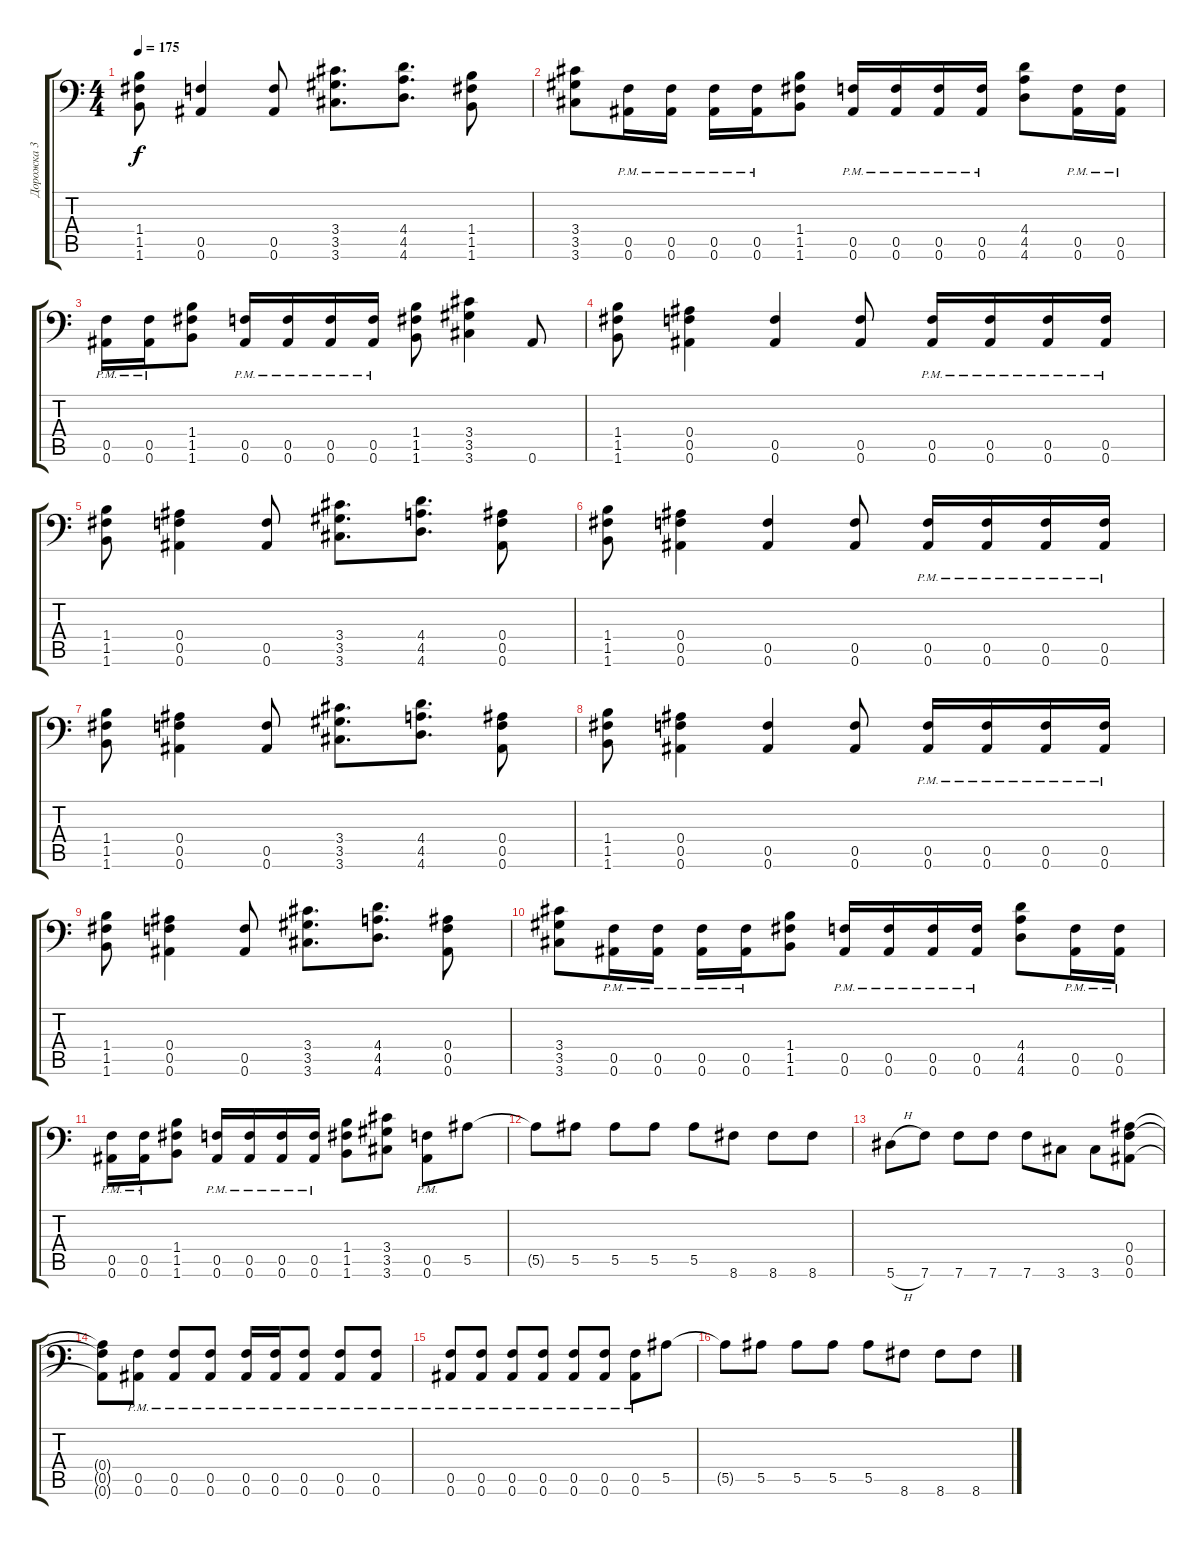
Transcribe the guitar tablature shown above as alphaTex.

\track ("Дорожка 3" "Дорожка 3") {instrument overdrivenguitar}
\staff {score tabs}
\tuning (C4 G3 Eb3 Bb2 F2 Bb1) {hide}
\ts (4 4)
\tempo 175
\clef f4
\ks c
(1.4 1.5 1.6).8{dy f} (0.5 0.6).4 (0.5 0.6).8 (3.4 3.5 3.6).8{d} (4.4 4.5 4.6).8{d} (1.4 1.5 1.6).8 |
(3.4 3.5 3.6).8 (0.5{pm} 0.6{pm}).16 (0.5{pm} 0.6{pm}).16 (0.5{pm} 0.6{pm}).16 (0.5{pm} 0.6{pm}).16 (1.4 1.5 1.6).8 (0.5{pm} 0.6{pm}).16 (0.5{pm} 0.6{pm}).16 (0.5{pm} 0.6{pm}).16 (0.5{pm} 0.6{pm}).16 (4.4 4.5 4.6).8 (0.5{pm} 0.6{pm}).16 (0.5{pm} 0.6{pm}).16 |
(0.5{pm} 0.6{pm}).16 (0.5{pm} 0.6{pm}).16 (1.4 1.5 1.6).8 (0.5{pm} 0.6{pm}).16 (0.5{pm} 0.6{pm}).16 (0.5{pm} 0.6{pm}).16 (0.5{pm} 0.6{pm}).16 (1.4 1.5 1.6).8 (3.4 3.5 3.6).4 0.6.8 |
(1.4 1.5 1.6).8 (0.4 0.5 0.6).4 (0.5 0.6).4 (0.5 0.6).8 (0.5{pm} 0.6{pm}).16 (0.5{pm} 0.6{pm}).16 (0.5{pm} 0.6{pm}).16 (0.5{pm} 0.6{pm}).16 |
(1.4 1.5 1.6).8 (0.4 0.5 0.6).4 (0.5 0.6).8 (3.4 3.5 3.6).8{d} (4.4 4.5 4.6).8{d} (0.4 0.5 0.6).8 |
(1.4 1.5 1.6).8 (0.4 0.5 0.6).4 (0.5 0.6).4 (0.5 0.6).8 (0.5{pm} 0.6{pm}).16 (0.5{pm} 0.6{pm}).16 (0.5{pm} 0.6{pm}).16 (0.5{pm} 0.6{pm}).16 |
(1.4 1.5 1.6).8 (0.4 0.5 0.6).4 (0.5 0.6).8 (3.4 3.5 3.6).8{d} (4.4 4.5 4.6).8{d} (0.4 0.5 0.6).8 |
(1.4 1.5 1.6).8 (0.4 0.5 0.6).4 (0.5 0.6).4 (0.5 0.6).8 (0.5{pm} 0.6{pm}).16 (0.5{pm} 0.6{pm}).16 (0.5{pm} 0.6{pm}).16 (0.5{pm} 0.6{pm}).16 |
(1.4 1.5 1.6).8 (0.4 0.5 0.6).4 (0.5 0.6).8 (3.4 3.5 3.6).8{d} (4.4 4.5 4.6).8{d} (0.4 0.5 0.6).8 |
(3.4 3.5 3.6).8 (0.5{pm} 0.6{pm}).16 (0.5{pm} 0.6{pm}).16 (0.5{pm} 0.6{pm}).16 (0.5{pm} 0.6{pm}).16 (1.4 1.5 1.6).8 (0.5{pm} 0.6{pm}).16 (0.5{pm} 0.6{pm}).16 (0.5{pm} 0.6{pm}).16 (0.5{pm} 0.6{pm}).16 (4.4 4.5 4.6).8 (0.5{pm} 0.6{pm}).16 (0.5{pm} 0.6{pm}).16 |
(0.5{pm} 0.6{pm}).16 (0.5{pm} 0.6{pm}).16 (1.4 1.5 1.6).8 (0.5{pm} 0.6{pm}).16 (0.5{pm} 0.6{pm}).16 (0.5{pm} 0.6{pm}).16 (0.5{pm} 0.6{pm}).16 (1.4 1.5 1.6).8 (3.4 3.5 3.6).8 (0.5{pm} 0.6{pm}).8 5.5.8 |
5.5{t}.8 5.5.8 5.5.8 5.5.8 5.5.8 8.6.8 8.6.8 8.6.8 |
5.6{h}.8 7.6.8 7.6.8 7.6.8 7.6.8 3.6.8 3.6.8 (0.4 0.5 0.6).8 |
(0.4{t} 0.5{t} 0.6{t}).8 (0.5{pm} 0.6{pm}).8 (0.5{pm} 0.6{pm}).8 (0.5{pm} 0.6{pm}).8 (0.5{pm} 0.6{pm}).16 (0.5{pm} 0.6{pm}).16 (0.5{pm} 0.6{pm}).8 (0.5{pm} 0.6{pm}).8 (0.5{pm} 0.6{pm}).8 |
(0.5{pm} 0.6{pm}).8 (0.5{pm} 0.6{pm}).8 (0.5{pm} 0.6{pm}).8 (0.5{pm} 0.6{pm}).8 (0.5{pm} 0.6{pm}).8 (0.5{pm} 0.6{pm}).8 (0.5{pm} 0.6{pm}).8 5.5.8 |
5.5{t}.8 5.5.8 5.5.8 5.5.8 5.5.8 8.6.8 8.6.8 8.6.8
